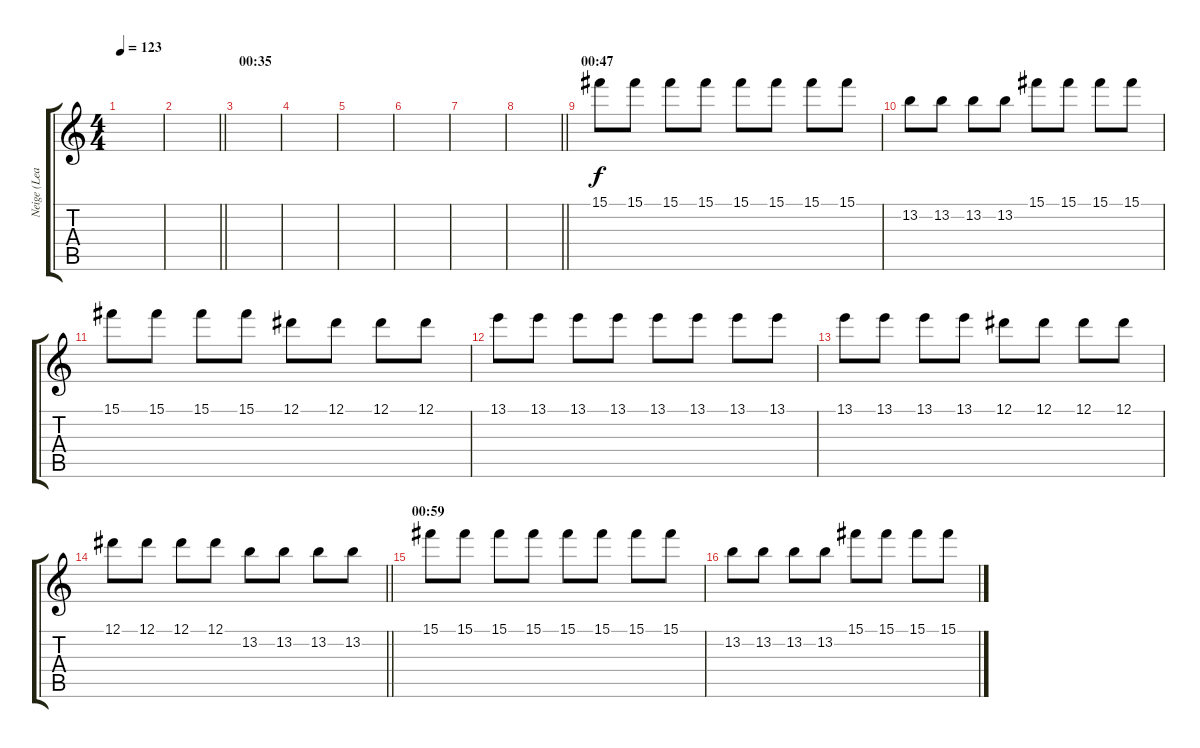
\track ("Neige (Lead)" "Neige (Lea") {instrument distortionguitar}
\staff {score tabs}
\tuning (Eb4 Bb3 Gb3 Db3 Ab2 Eb2) {hide}
\ts (4 4)
\tempo 123
\clef g2
\ks c
|
\barLineRight lightlight
|
\section ("" "00:35")
|
|
|
|
|
\barLineRight lightlight
|
\section ("" "00:47")
15.1.8 15.1.8 15.1.8 15.1.8 15.1.8 15.1.8 15.1.8 15.1.8 |
13.2.8 13.2.8 13.2.8 13.2.8 15.1.8 15.1.8 15.1.8 15.1.8 |
15.1.8 15.1.8 15.1.8 15.1.8 12.1.8 12.1.8 12.1.8 12.1.8 |
13.1.8 13.1.8 13.1.8 13.1.8 13.1.8 13.1.8 13.1.8 13.1.8 |
13.1.8 13.1.8 13.1.8 13.1.8 12.1.8 12.1.8 12.1.8 12.1.8 |
\barLineRight lightlight
12.1.8 12.1.8 12.1.8 12.1.8 13.2.8 13.2.8 13.2.8 13.2.8 |
\section ("" "00:59")
15.1.8 15.1.8 15.1.8 15.1.8 15.1.8 15.1.8 15.1.8 15.1.8 |
13.2.8 13.2.8 13.2.8 13.2.8 15.1.8 15.1.8 15.1.8 15.1.8
